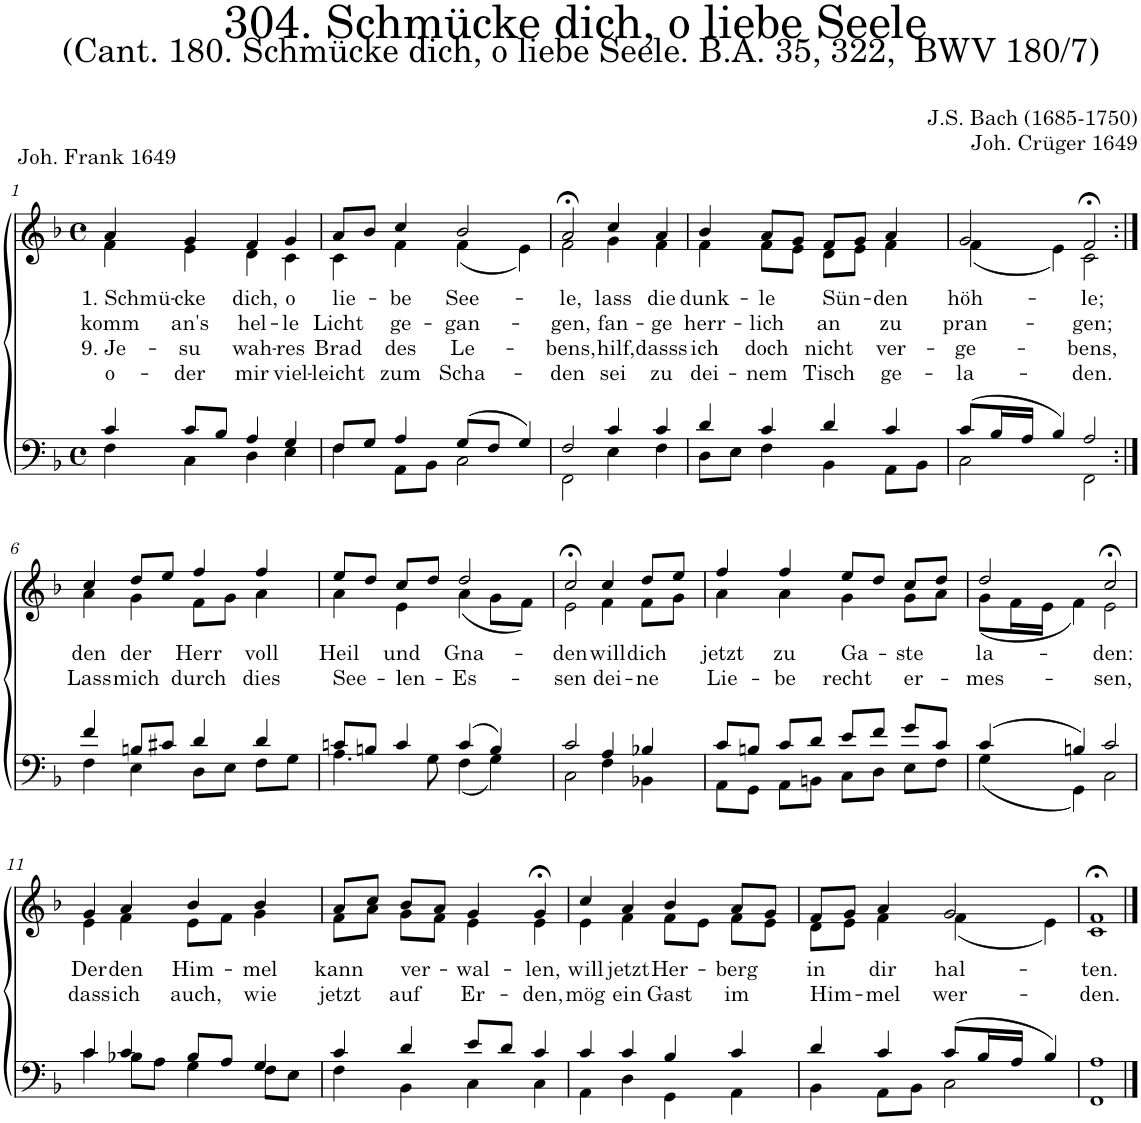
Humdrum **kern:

**kern	**kern	**text	**text	**text	**text
*part2	*part1	*part1	*part1	*part1	*part1
*staff2	*staff1	*staff1	*staff1	*staff1	*staff1
*I"Tenor/Bass	*I"Soprano/Alto	*	*	*	*
*clefF4	*clefG2	*	*	*	*
*k[b-]	*k[b-]	*	*	*	*
*M4/4	*M4/4	*	*	*	*
*met(c)	*met(c)	*	*	*	*
=1	=1	=1	=1	=1	=1
*^	*	*	*	*	*
!	!	!	!LO:LY:b	!LO:LY:b	!LO:LY:b	!LO:LY:b
*	*	*^	*	*	*	*
4c/	4F\	4a/	4f\	1. Schmü-	komm	9. Je-	o-
!	!	!	!	!LO:LY:b	!LO:LY:b	!LO:LY:b	!LO:LY:b
8c/L	4C\	4g/	4e\	-cke	an's	-su	-der
8B-/J	.	.	.	.	.	.	.
!	!	!	!	!LO:LY:b	!LO:LY:b	!LO:LY:b	!LO:LY:b
4A/	4D\	4f/	4d\	dich,	hel-	wah-	mir
!	!	!	!	!LO:LY:b	!LO:LY:b	!LO:LY:b	!LO:LY:b
4G/	4E\	4g/	4c\	o	-le	-res	viel-
=2	=2	=2	=2	=2	=2	=2	=2
!	!	!	!	!LO:LY:b	!LO:LY:b	!LO:LY:b	!LO:LY:b
8F/L	4F\	8a/L	4c\	lie-	Licht	Brad	-leicht
8G/J	.	8b-/J	.	.	.	.	.
!	!	!	!	!LO:LY:b	!LO:LY:b	!LO:LY:b	!LO:LY:b
4A/	8AA\L	4cc/	4f\	-be	ge-	des	zum
.	8BB-\J	.	.	.	.	.	.
!	!	!	!	!LO:LY:b	!LO:LY:b	!LO:LY:b	!LO:LY:b
(8G/L	2C\	2b-/	(4f\	See-	-gan-	Le-	Scha-
8F/J	.	.	.	.	.	.	.
4G/)	.	.	4e\)	.	.	.	.
=3	=3	=3	=3	=3	=3	=3	=3
!	!	!	!	!LO:LY:b	!LO:LY:b	!LO:LY:b	!LO:LY:b
2F/	2FF\	2a;<,/	2f\	-le,	-gen,	-bens,	-den
!	!	!	!	!LO:LY:b	!LO:LY:b	!LO:LY:b	!LO:LY:b
4c/	4E\	4cc/	4g\	lass	fan-	hilf,	sei
!	!	!	!	!LO:LY:b	!LO:LY:b	!LO:LY:b	!LO:LY:b
4c/	4F\	4a/	4f\	die	-ge	dasss	zu
=4	=4	=4	=4	=4	=4	=4	=4
!	!	!	!	!LO:LY:b	!LO:LY:b	!LO:LY:b	!LO:LY:b
4d/	8D\L	4b-/	4f\	dunk-	herr-	ich	dei-
.	8E\J	.	.	.	.	.	.
!	!	!	!	!LO:LY:b	!LO:LY:b	!LO:LY:b	!LO:LY:b
4c/	4F\	8a/L	8f\L	-le	-lich	doch	-nem
.	.	8g/J	8e\J	.	.	.	.
!	!	!	!	!LO:LY:b	!LO:LY:b	!LO:LY:b	!LO:LY:b
4d/	4BB-\	8f/L	8d\L	Sün-	an	nicht	Tisch
.	.	8g/J	8e\J	.	.	.	.
!	!	!	!	!LO:LY:b	!LO:LY:b	!LO:LY:b	!LO:LY:b
4c/	8AA\L	4a/	4f\	-den	zu	ver-	ge-
.	8BB-\J	.	.	.	.	.	.
=5	=5	=5	=5	=5	=5	=5	=5
!	!	!	!	!LO:LY:b	!LO:LY:b	!LO:LY:b	!LO:LY:b
(8c/L	2C\	2g/	(4f\	höh-	pran-	-ge-	-la-
16B-/L	.	.	.	.	.	.	.
16A/JJ	.	.	.	.	.	.	.
4B-/)	.	.	4e\)	.	.	.	.
!	!	!	!	!LO:LY:b	!LO:LY:b	!LO:LY:b	!LO:LY:b
2A/	2FF\	2f;<,/	2c\	-le;	-gen;	-bens,	-den.
!!LO:LB:g=z	!!
=6:|!	=6:|!	=6:|!	=6:|!	=6:|!	=6:|!	=6:|!	=6:|!
!	!	!	!	!LO:LY:b	!LO:LY:b	!	!
4f/	4F\	4cc/	4a\	den	Lass	.	.
!	!	!	!	!LO:LY:b	!LO:LY:b	!	!
8Bn/L	4E\	8dd/L	4g\	der	mich	.	.
8c#X/J	.	8ee/J	.	.	.	.	.
!	!	!	!	!LO:LY:b	!LO:LY:b	!	!
4d/	8D\L	4ff/	8f\L	Herr	durch	.	.
.	8E\J	.	8g\J	.	.	.	.
!	!	!	!	!LO:LY:b	!LO:LY:b	!	!
4d/	8F\L	4ff/	4a\	voll	dies	.	.
.	8G\J	.	.	.	.	.	.
=7	=7	=7	=7	=7	=7	=7	=7
!	!	!	!	!LO:LY:b	!LO:LY:b	!	!
8cn/L	4.A\	8ee/L	4a\	Heil	See-	.	.
8Bn/J	.	8dd/J	.	.	.	.	.
!	!	!	!	!LO:LY:b	!LO:LY:b	!	!
4c/	.	8cc/L	4e\	und	-len-	.	.
.	8G\	8dd/J	.	.	.	.	.
!	!	!	!	!LO:LY:b	!LO:LY:b	!	!
(4c/	(4F\	2dd/	(4a\	Gna-	-Es-	.	.
4B/)	4G\)	.	8g\L	.	.	.	.
.	.	.	8f\J)	.	.	.	.
=8	=8	=8	=8	=8	=8	=8	=8
!	!	!	!	!LO:LY:b	!LO:LY:b	!	!
2c/	2C\	2cc;<,/	2e\	-den	-sen	.	.
!	!	!	!	!LO:LY:b	!LO:LY:b	!	!
4A/	4F\	4cc/	4f\	will	dei-	.	.
!	!	!	!	!LO:LY:b	!LO:LY:b	!	!
4B-X/	4BB-X\	8dd/L	8f\L	dich	-ne	.	.
.	.	8ee/J	8g\J	.	.	.	.
=9	=9	=9	=9	=9	=9	=9	=9
!	!	!	!	!LO:LY:b	!LO:LY:b	!	!
8c/L	8AA\L	4ff/	4a\	jetzt	Lie-	.	.
8Bn/J	8GG\J	.	.	.	.	.	.
!	!	!	!	!LO:LY:b	!LO:LY:b	!	!
8c/L	8AA\L	4ff/	4a\	zu	-be	.	.
8d/J	8BBn\J	.	.	.	.	.	.
!	!	!	!	!LO:LY:b	!LO:LY:b	!	!
8e/L	8C\L	8ee/L	4g\	Ga-	recht	.	.
8f/J	8D\J	8dd/J	.	.	.	.	.
!	!	!	!	!LO:LY:b	!LO:LY:b	!	!
8g/L	8E\L	8cc/L	8g\L	-ste	er-	.	.
8c/J	8F\J	8dd/J	8a\J	.	.	.	.
=10	=10	=10	=10	=10	=10	=10	=10
!	!	!	!	!LO:LY:b	!LO:LY:b	!	!
(4c/	(4G\	2dd/	(8g\L	la-	-mes-	.	.
.	.	.	16f\L	.	.	.	.
.	.	.	16e\JJ	.	.	.	.
4Bn/)	4GG\)	.	4f\)	.	.	.	.
!	!	!	!	!LO:LY:b	!LO:LY:b	!	!
2c/	2C\	2cc;<,/	2e\	-den:	-sen,	.	.
!!LO:LB:g=z	!!
=11	=11	=11	=11	=11	=11	=11	=11
!	!	!	!	!LO:LY:b	!LO:LY:b	!	!
4c/	4c\	4g/	4e\	Der	dass	.	.
!	!	!	!	!LO:LY:b	!LO:LY:b	!	!
4c/	8B-X\L	4a/	4f\	den	ich	.	.
.	8A\J	.	.	.	.	.	.
!	!	!	!	!LO:LY:b	!LO:LY:b	!	!
8B-/L	4G\	4b-/	8e\L	Him-	auch,	.	.
8A/J	.	.	8f\J	.	.	.	.
!	!	!	!	!LO:LY:b	!LO:LY:b	!	!
4G/	8F\L	4b-/	4g\	-mel	wie	.	.
.	8E\J	.	.	.	.	.	.
=12	=12	=12	=12	=12	=12	=12	=12
!	!	!	!	!LO:LY:b	!LO:LY:b	!	!
4c/	4F\	8a/L	8f\L	kann	jetzt	.	.
.	.	8cc/J	8a\J	.	.	.	.
!	!	!	!	!LO:LY:b	!LO:LY:b	!	!
4d/	4BB-\	8b-/L	8g\L	ver-	auf	.	.
.	.	8a/J	8f\J	.	.	.	.
!	!	!	!	!LO:LY:b	!LO:LY:b	!	!
8e/L	4C\	4g/	4e\	-wal-	Er-	.	.
8d/J	.	.	.	.	.	.	.
!	!	!	!	!LO:LY:b	!LO:LY:b	!	!
4c/	4C\	4g;<,/	4e\	-len,	-den,	.	.
=13	=13	=13	=13	=13	=13	=13	=13
!	!	!	!	!LO:LY:b	!LO:LY:b	!	!
4c/	4AA\	4cc/	4e\	will	mög	.	.
!	!	!	!	!LO:LY:b	!LO:LY:b	!	!
4c/	4D\	4a/	4f\	jetzt	ein	.	.
!	!	!	!	!LO:LY:b	!LO:LY:b	!	!
4B-/	4GG\	4b-/	8f\L	Her-	Gast	.	.
.	.	.	8e\J	.	.	.	.
!	!	!	!	!LO:LY:b	!LO:LY:b	!	!
4c/	4AA\	8a/L	8f\L	-berg	im	.	.
.	.	8g/J	8e\J	.	.	.	.
=14	=14	=14	=14	=14	=14	=14	=14
!	!	!	!	!LO:LY:b	!LO:LY:b	!	!
4d/	4BB-\	8f/L	8d\L	in	Him-	.	.
.	.	8g/J	8e\J	.	.	.	.
!	!	!	!	!LO:LY:b	!LO:LY:b	!	!
4c/	8AA\L	4a/	4f\	dir	-mel	.	.
.	8BB-\J	.	.	.	.	.	.
!	!	!	!	!LO:LY:b	!LO:LY:b	!	!
(8c/L	2C\	2g/	(4f\	hal-	wer-	.	.
16B-/L	.	.	.	.	.	.	.
16A/JJ	.	.	.	.	.	.	.
4B-/)	.	.	4e\)	.	.	.	.
=15	=15	=15	=15	=15	=15	=15	=15
!	!	!	!	!LO:LY:b	!LO:LY:b	!	!
1A	1FF	1f;<	1c	-ten.	-den.	.	.
*v	*v	*	*	*	*	*	*
*	*v	*v	*	*	*	*
==	==	==	==	==	==
*-	*-	*-	*-	*-	*-
